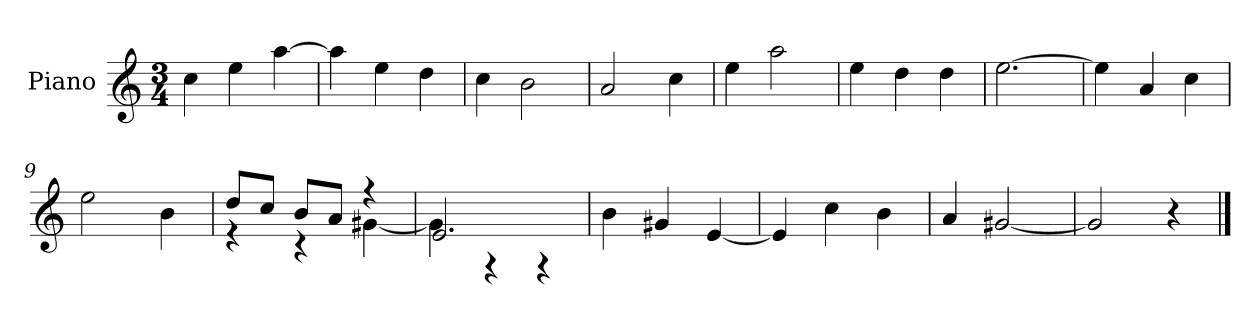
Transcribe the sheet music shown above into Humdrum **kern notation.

**kern
*part1
*staff1
*I"Piano
*I'P-no
*clefG2
*k[]
*M3/4
*MM177
=1
4cc\
4ee\
[4aa\
=2
4aa\]
4ee\
4dd\
=3
4cc\
2b\
=4
2a/
4cc\
=5
4ee\
2aa\
=6
4ee\
4dd\
4dd\
=7
[2.ee\
=8
4ee\]
4a/
4cc\
=9
2ee\
4b\
=10
*^
8dd/L	4r
8cc/J	.
8b/L	4r
8a/J	.
4r	[4g#X\
=11	=11
2.e/	4g#\]
.	4r
.	4r
*v	*v
!!LO:LB:g=z
=12
4b\
4g#X/
[4e/
=13
4e/]
4cc\
4b\
=14
4a/
[2g#X/
=15
2g#/]
4r
==
*-
